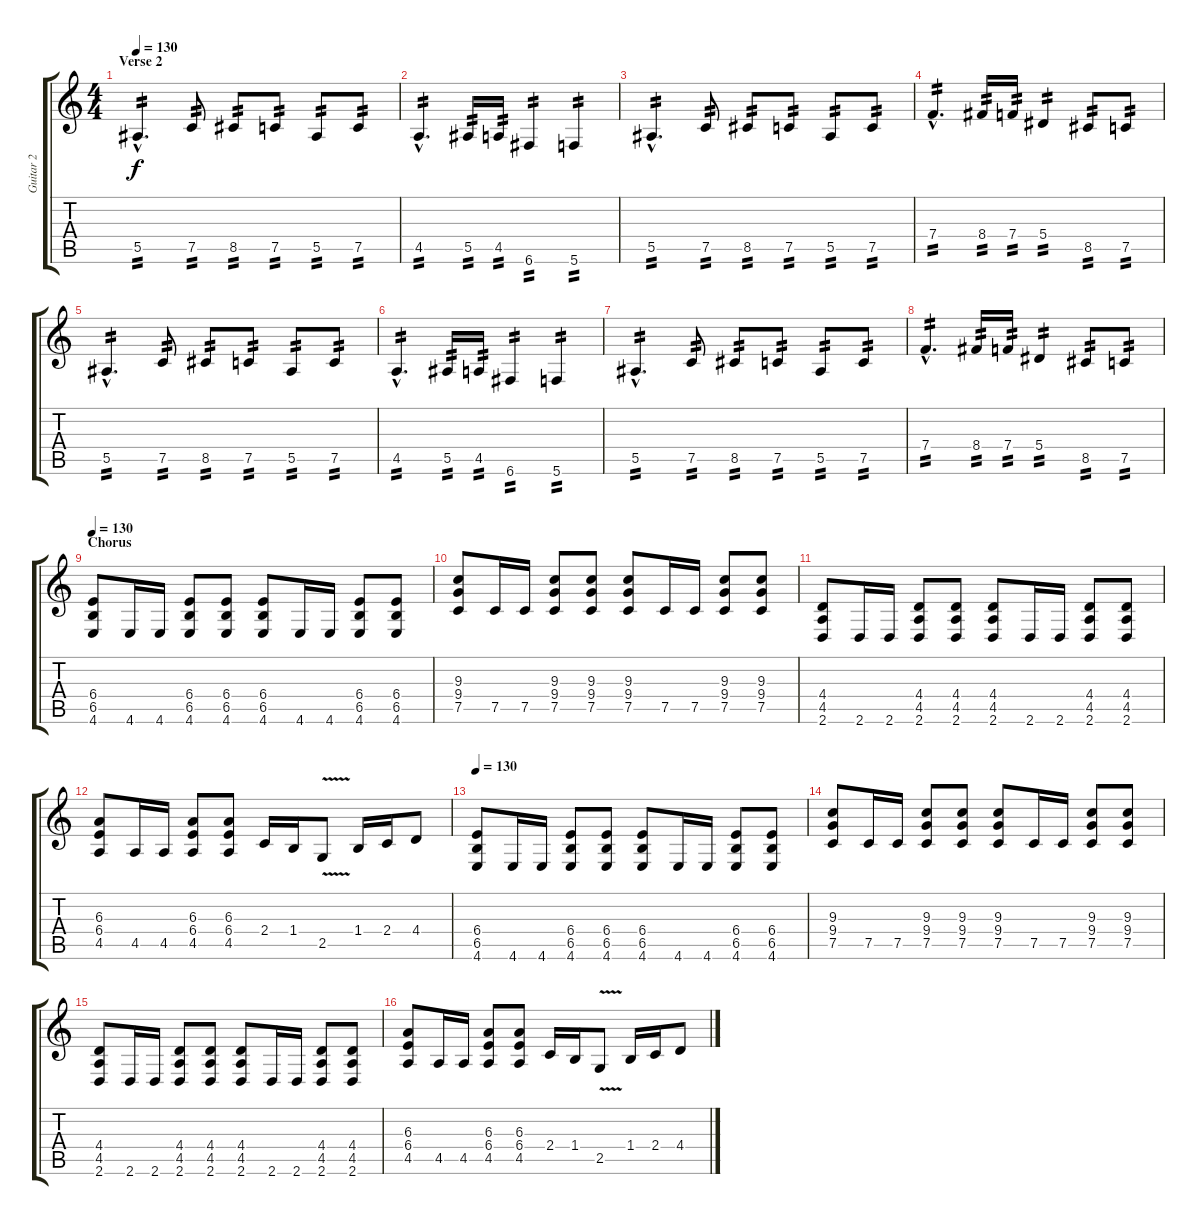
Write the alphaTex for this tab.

\track ("Guitar 2" "Guitar 2") {instrument distortionguitar}
\staff {score tabs}
\tuning (C4 G3 Eb3 Bb2 F2 C2) {hide}
\ts (4 4)
\section ("" "Verse 2")
\tempo 130
\clef g2
\ks c
5.5{hac}.4{d tp 2 dy f} 7.5.8{tp 2} 8.5.8{tp 2} 7.5.8{tp 2} 5.5.8{tp 2} 7.5.8{tp 2} |
4.5{hac}.4{d tp 2} 5.5.16{tp 2} 4.5.16{tp 2} 6.6.4{tp 2} 5.6.4{tp 2} |
5.5{hac}.4{d tp 2} 7.5.8{tp 2} 8.5.8{tp 2} 7.5.8{tp 2} 5.5.8{tp 2} 7.5.8{tp 2} |
7.4{hac}.4{d tp 2} 8.4.16{tp 2} 7.4.16{tp 2} 5.4.4{tp 2} 8.5.8{tp 2} 7.5.8{tp 2} |
5.5{hac}.4{d tp 2} 7.5.8{tp 2} 8.5.8{tp 2} 7.5.8{tp 2} 5.5.8{tp 2} 7.5.8{tp 2} |
4.5{hac}.4{d tp 2} 5.5.16{tp 2} 4.5.16{tp 2} 6.6.4{tp 2} 5.6.4{tp 2} |
5.5{hac}.4{d tp 2} 7.5.8{tp 2} 8.5.8{tp 2} 7.5.8{tp 2} 5.5.8{tp 2} 7.5.8{tp 2} |
7.4{hac}.4{d tp 2} 8.4.16{tp 2} 7.4.16{tp 2} 5.4.4{tp 2} 8.5.8{tp 2} 7.5.8{tp 2} |
\section ("" "Chorus")
\tempo 130
(6.4 6.5 4.6).8 4.6.16 4.6.16 (6.4 6.5 4.6).8 (6.4 6.5 4.6).8 (6.4 6.5 4.6).8 4.6.16 4.6.16 (6.4 6.5 4.6).8 (6.4 6.5 4.6).8 |
(9.3 9.4 7.5).8 7.5.16 7.5.16 (9.3 9.4 7.5).8 (9.3 9.4 7.5).8 (9.3 9.4 7.5).8 7.5.16 7.5.16 (9.3 9.4 7.5).8 (9.3 9.4 7.5).8 |
(4.4 4.5 2.6).8 2.6.16 2.6.16 (4.4 4.5 2.6).8 (4.4 4.5 2.6).8 (4.4 4.5 2.6).8 2.6.16 2.6.16 (4.4 4.5 2.6).8 (4.4 4.5 2.6).8 |
(6.3 6.4 4.5).8 4.5.16 4.5.16 (6.3 6.4 4.5).8 (6.3 6.4 4.5).8 2.4.16 1.4.16 2.5{v}.8 1.4.16 2.4.16 4.4.8 |
\tempo 130
(6.4 6.5 4.6).8 4.6.16 4.6.16 (6.4 6.5 4.6).8 (6.4 6.5 4.6).8 (6.4 6.5 4.6).8 4.6.16 4.6.16 (6.4 6.5 4.6).8 (6.4 6.5 4.6).8 |
(9.3 9.4 7.5).8 7.5.16 7.5.16 (9.3 9.4 7.5).8 (9.3 9.4 7.5).8 (9.3 9.4 7.5).8 7.5.16 7.5.16 (9.3 9.4 7.5).8 (9.3 9.4 7.5).8 |
(4.4 4.5 2.6).8 2.6.16 2.6.16 (4.4 4.5 2.6).8 (4.4 4.5 2.6).8 (4.4 4.5 2.6).8 2.6.16 2.6.16 (4.4 4.5 2.6).8 (4.4 4.5 2.6).8 |
(6.3 6.4 4.5).8 4.5.16 4.5.16 (6.3 6.4 4.5).8 (6.3 6.4 4.5).8 2.4.16 1.4.16 2.5{v}.8 1.4.16 2.4.16 4.4.8
